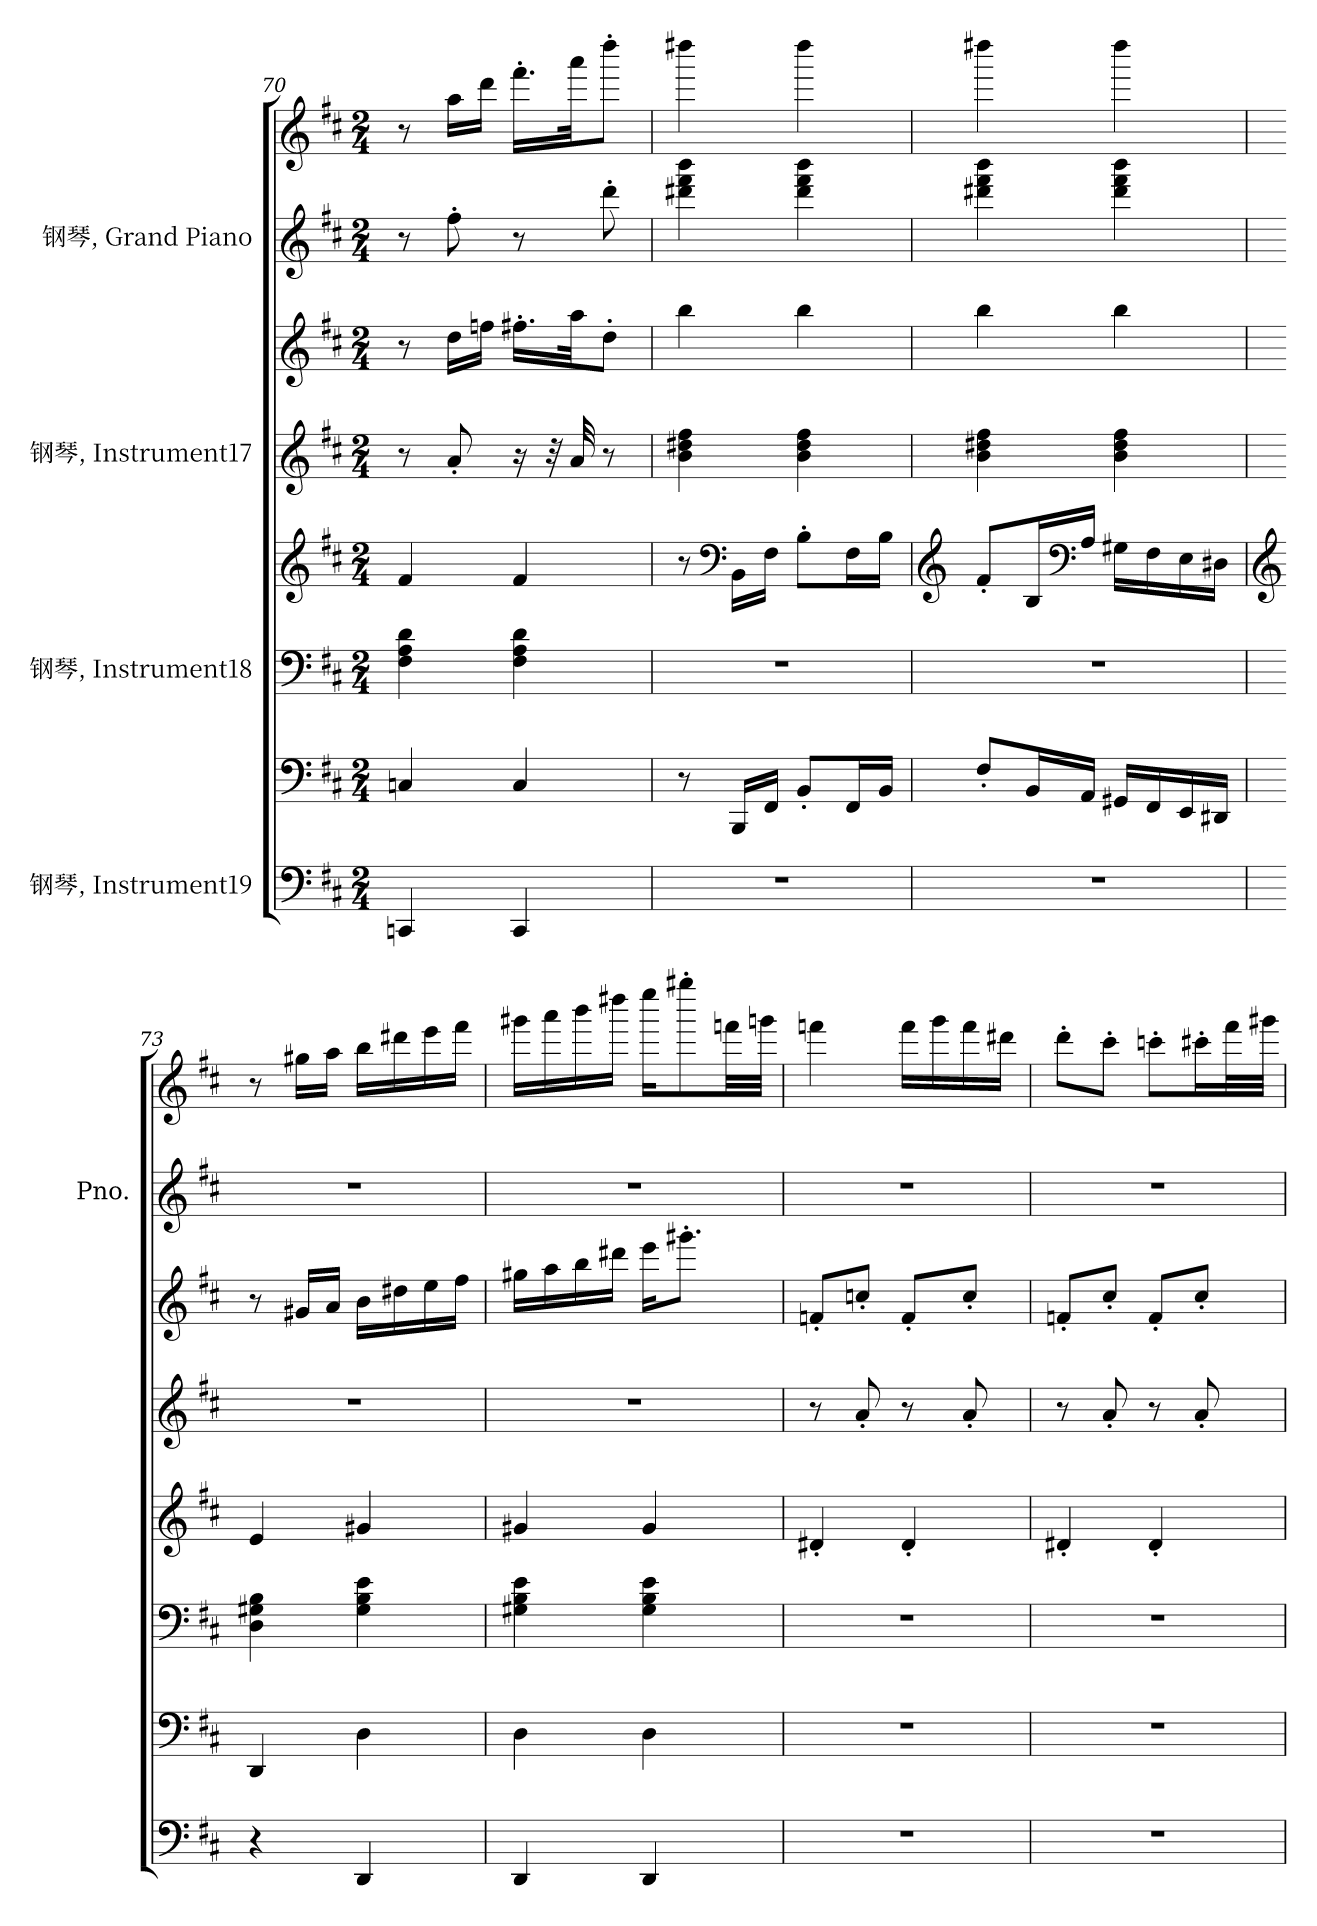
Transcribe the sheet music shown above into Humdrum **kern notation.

**kern	**kern	**kern	**kern	**kern	**kern	**kern	**kern
*part4	*part4	*part3	*part3	*part2	*part2	*part1	*part1
*staff8	*staff7	*staff6	*staff5	*staff4	*staff3	*staff2	*staff1
*I"钢琴, Instrument19	*	*I"钢琴, Instrument18	*	*I"钢琴, Instrument17	*	*I"钢琴, Grand Piano	*
*	*	*	*	*	*	*I'Pno.	*
!!LO:PB:g=z
*clefF4	*clefF4	*clefF4	*clefG2	*clefG2	*clefG2	*clefG2	*clefG2
*k[f#c#]	*k[f#c#]	*k[f#c#]	*k[f#c#]	*k[f#c#]	*k[f#c#]	*k[f#c#]	*k[f#c#]
*M2/4	*M2/4	*M2/4	*M2/4	*M2/4	*M2/4	*M2/4	*M2/4
=70	=70	=70	=70	=70	=70	=70	=70
4CCn/	4Cn/	4F#\ 4A\ 4d\	4f#/	8r	8r	8r	8r
.	.	.	.	8a'/	16dd\LL	8ff#'\	16aa\LL
.	.	.	.	.	16ffn\JJ	.	16ddd\JJ
4CC/	4C/	4F#\ 4A\ 4d\	4f#/	16r	16.ff#X'\LL	8r	16.fff#'\LL
.	.	.	.	32r	.	.	.
.	.	.	.	32a/	32aa\JK	.	32aaa\JK
.	.	.	.	8r	8dd'\J	8ddd'\	8dddd'\J
=71	=71	=71	=71	=71	=71	=71	=71
2r	8r	2r	8r	4b\ 4dd#X\ 4ff#\	4bb\	4ddd#X\ 4fff#\ 4bbb\	4dddd#X\
*	*	*	*clefF4	*	*	*	*
.	16BBB/LL	.	16BB\LL	.	.	.	.
.	16FF#/JJ	.	16F#\JJ	.	.	.	.
.	8BB'/L	.	8B'\L	4b\ 4dd#\ 4ff#\	4bb\	4ddd#\ 4fff#\ 4bbb\	4dddd#\
.	16FF#/L	.	16F#\L	.	.	.	.
.	16BB/JJ	.	16B\JJ	.	.	.	.
=72	=72	=72	=72	=72	=72	=72	=72
*	*	*	*clefG2	*	*	*	*
2r	8F#'/L	2r	8f#'/L	4b\ 4dd#X\ 4ff#\	4bb\	4ddd#X\ 4fff#\ 4bbb\	4dddd#X\
.	16BB/L	.	16B/L	.	.	.	.
*	*	*	*clefF4	*	*	*	*
.	16AA/JJ	.	16A/JJ	.	.	.	.
.	16GG#X/LL	.	16G#X\LL	4b\ 4dd#\ 4ff#\	4bb\	4ddd#\ 4fff#\ 4bbb\	4dddd#\
.	16FF#/	.	16F#\	.	.	.	.
.	16EE/	.	16E\	.	.	.	.
.	16DD#X/JJ	.	16D#X\JJ	.	.	.	.
!!LO:PB:g=z
=73	=73	=73	=73	=73	=73	=73	=73
*	*	*	*clefG2	*	*	*	*
4r	4DD/	4D\ 4G#X\ 4B\	4e/	2r	8r	2r	8r
.	.	.	.	.	16g#X/LL	.	16gg#X\LL
.	.	.	.	.	16a/JJ	.	16aa\JJ
4DD/	4D\	4G#\ 4B\ 4e\	4g#X/	.	16b\LL	.	16bb\LL
.	.	.	.	.	16dd#X\	.	16ddd#X\
.	.	.	.	.	16ee\	.	16eee\
.	.	.	.	.	16ff#\JJ	.	16fff#\JJ
=74	=74	=74	=74	=74	=74	=74	=74
4DD/	4D\	4G#X\ 4B\ 4e\	4g#X/	2r	16gg#X\LL	2r	16ggg#X\LL
.	.	.	.	.	16aa\	.	16aaa\
.	.	.	.	.	16bb\	.	16bbb\
.	.	.	.	.	16ddd#X\JJ	.	16dddd#X\JJ
4DD/	4D\	4G#\ 4B\ 4e\	4g#/	.	16eee\KL	.	16eeee\KL
.	.	.	.	.	8.ggg#X'\J	.	8gggg#X'\
.	.	.	.	.	.	.	32fffn\LL
.	.	.	.	.	.	.	32gggn\JJJ
=75	=75	=75	=75	=75	=75	=75	=75
2r	2r	2r	4d#X'/	8r	8fn'/L	2r	4fffn\
.	.	.	.	8a'/	8ccn'/J	.	.
.	.	.	4d#'/	8r	8f'/L	.	16fff\LL
.	.	.	.	.	.	.	16ggg\
.	.	.	.	8a'/	8cc'/J	.	16fff\
.	.	.	.	.	.	.	16ddd#X\JJ
!!LO:PB:g=z
=76	=76	=76	=76	=76	=76	=76	=76
2r	2r	2r	4d#X'/	8r	8fn'/L	2r	8ddd'\L
.	.	.	.	8a'/	8cc#'/J	.	8ccc#'\J
.	.	.	4d#'/	8r	8f'/L	.	8cccn'\L
.	.	.	.	8a'/	8cc#'/J	.	16ccc#X'\L
.	.	.	.	.	.	.	32fff#\L
.	.	.	.	.	.	.	32ggg#X\JJJ
=	=	=	=	=	=	=	=
*-	*-	*-	*-	*-	*-	*-	*-
